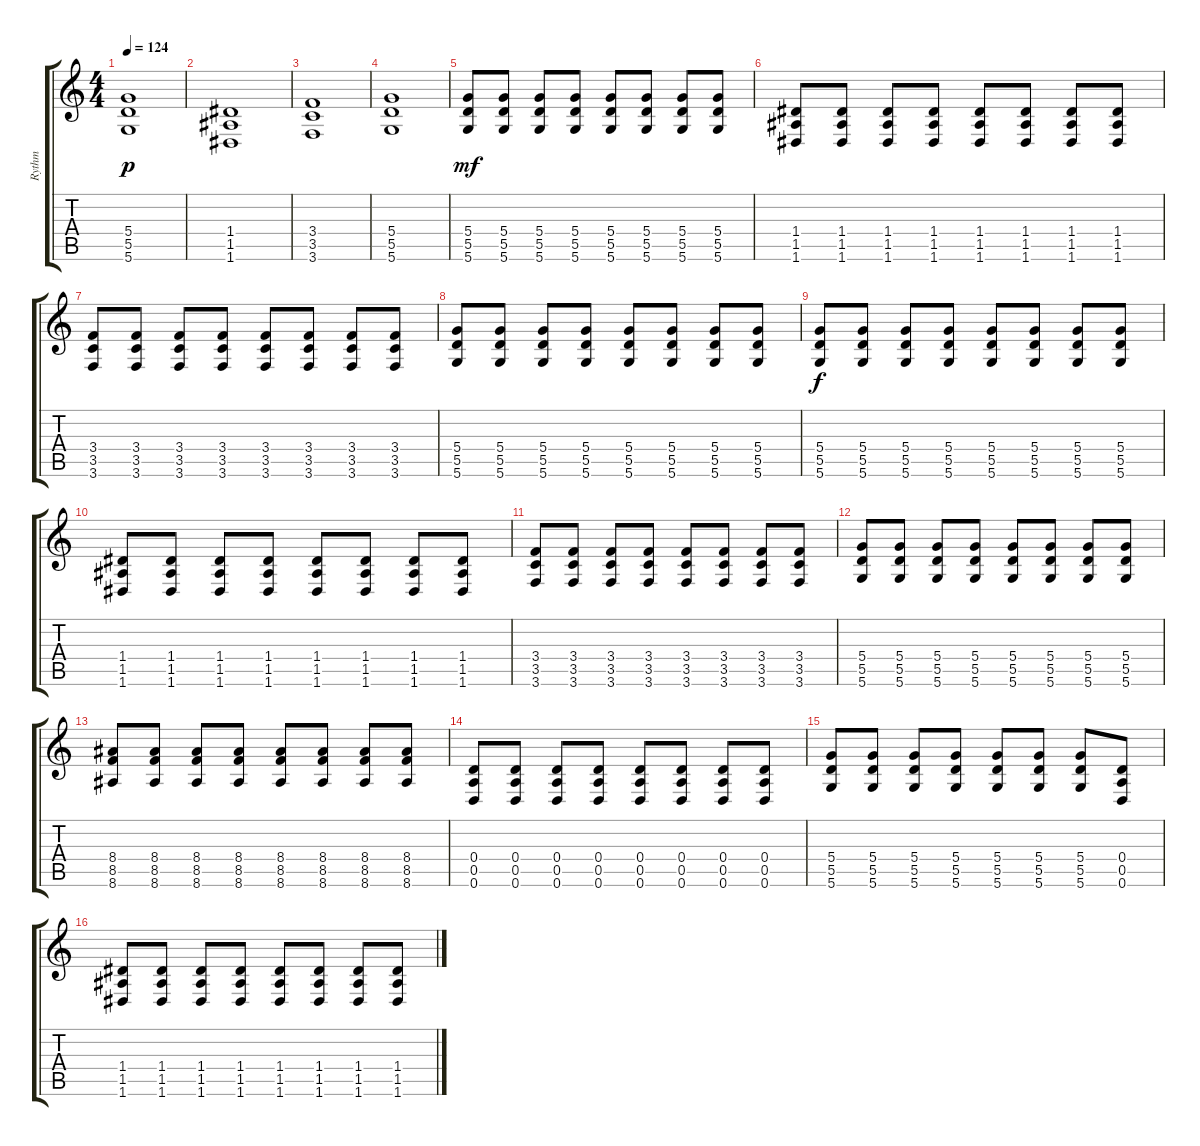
\track ("Rythm" "Rythm") {instrument overdrivenguitar}
\staff {score tabs}
\tuning (E4 B3 G3 D3 A2 D2) {hide}
\ts (4 4)
\tempo 124
\clef g2
\ks c
(5.4 5.5 5.6).1{dy p} |
(1.4 1.5 1.6).1 |
(3.4 3.5 3.6).1 |
(5.4 5.5 5.6).1 |
(5.4 5.5 5.6).8{dy mf} (5.4 5.5 5.6).8 (5.4 5.5 5.6).8 (5.4 5.5 5.6).8 (5.4 5.5 5.6).8 (5.4 5.5 5.6).8 (5.4 5.5 5.6).8 (5.4 5.5 5.6).8 |
(1.4 1.5 1.6).8 (1.4 1.5 1.6).8 (1.4 1.5 1.6).8 (1.4 1.5 1.6).8 (1.4 1.5 1.6).8 (1.4 1.5 1.6).8 (1.4 1.5 1.6).8 (1.4 1.5 1.6).8 |
(3.4 3.5 3.6).8 (3.4 3.5 3.6).8 (3.4 3.5 3.6).8 (3.4 3.5 3.6).8 (3.4 3.5 3.6).8 (3.4 3.5 3.6).8 (3.4 3.5 3.6).8 (3.4 3.5 3.6).8 |
(5.4 5.5 5.6).8 (5.4 5.5 5.6).8 (5.4 5.5 5.6).8 (5.4 5.5 5.6).8 (5.4 5.5 5.6).8 (5.4 5.5 5.6).8 (5.4 5.5 5.6).8 (5.4 5.5 5.6).8 |
(5.4 5.5 5.6).8{dy f} (5.4 5.5 5.6).8 (5.4 5.5 5.6).8 (5.4 5.5 5.6).8 (5.4 5.5 5.6).8 (5.4 5.5 5.6).8 (5.4 5.5 5.6).8 (5.4 5.5 5.6).8 |
(1.4 1.5 1.6).8 (1.4 1.5 1.6).8 (1.4 1.5 1.6).8 (1.4 1.5 1.6).8 (1.4 1.5 1.6).8 (1.4 1.5 1.6).8 (1.4 1.5 1.6).8 (1.4 1.5 1.6).8 |
(3.4 3.5 3.6).8 (3.4 3.5 3.6).8 (3.4 3.5 3.6).8 (3.4 3.5 3.6).8 (3.4 3.5 3.6).8 (3.4 3.5 3.6).8 (3.4 3.5 3.6).8 (3.4 3.5 3.6).8 |
(5.4 5.5 5.6).8 (5.4 5.5 5.6).8 (5.4 5.5 5.6).8 (5.4 5.5 5.6).8 (5.4 5.5 5.6).8 (5.4 5.5 5.6).8 (5.4 5.5 5.6).8 (5.4 5.5 5.6).8 |
(8.4 8.5 8.6).8 (8.4 8.5 8.6).8 (8.4 8.5 8.6).8 (8.4 8.5 8.6).8 (8.4 8.5 8.6).8 (8.4 8.5 8.6).8 (8.4 8.5 8.6).8 (8.4 8.5 8.6).8 |
(0.4 0.5 0.6).8 (0.4 0.5 0.6).8 (0.4 0.5 0.6).8 (0.4 0.5 0.6).8 (0.4 0.5 0.6).8 (0.4 0.5 0.6).8 (0.4 0.5 0.6).8 (0.4 0.5 0.6).8 |
(5.4 5.5 5.6).8 (5.4 5.5 5.6).8 (5.4 5.5 5.6).8 (5.4 5.5 5.6).8 (5.4 5.5 5.6).8 (5.4 5.5 5.6).8 (5.4 5.5 5.6).8 (0.4 0.5 0.6).8 |
(1.4 1.5 1.6).8 (1.4 1.5 1.6).8 (1.4 1.5 1.6).8 (1.4 1.5 1.6).8 (1.4 1.5 1.6).8 (1.4 1.5 1.6).8 (1.4 1.5 1.6).8 (1.4 1.5 1.6).8
